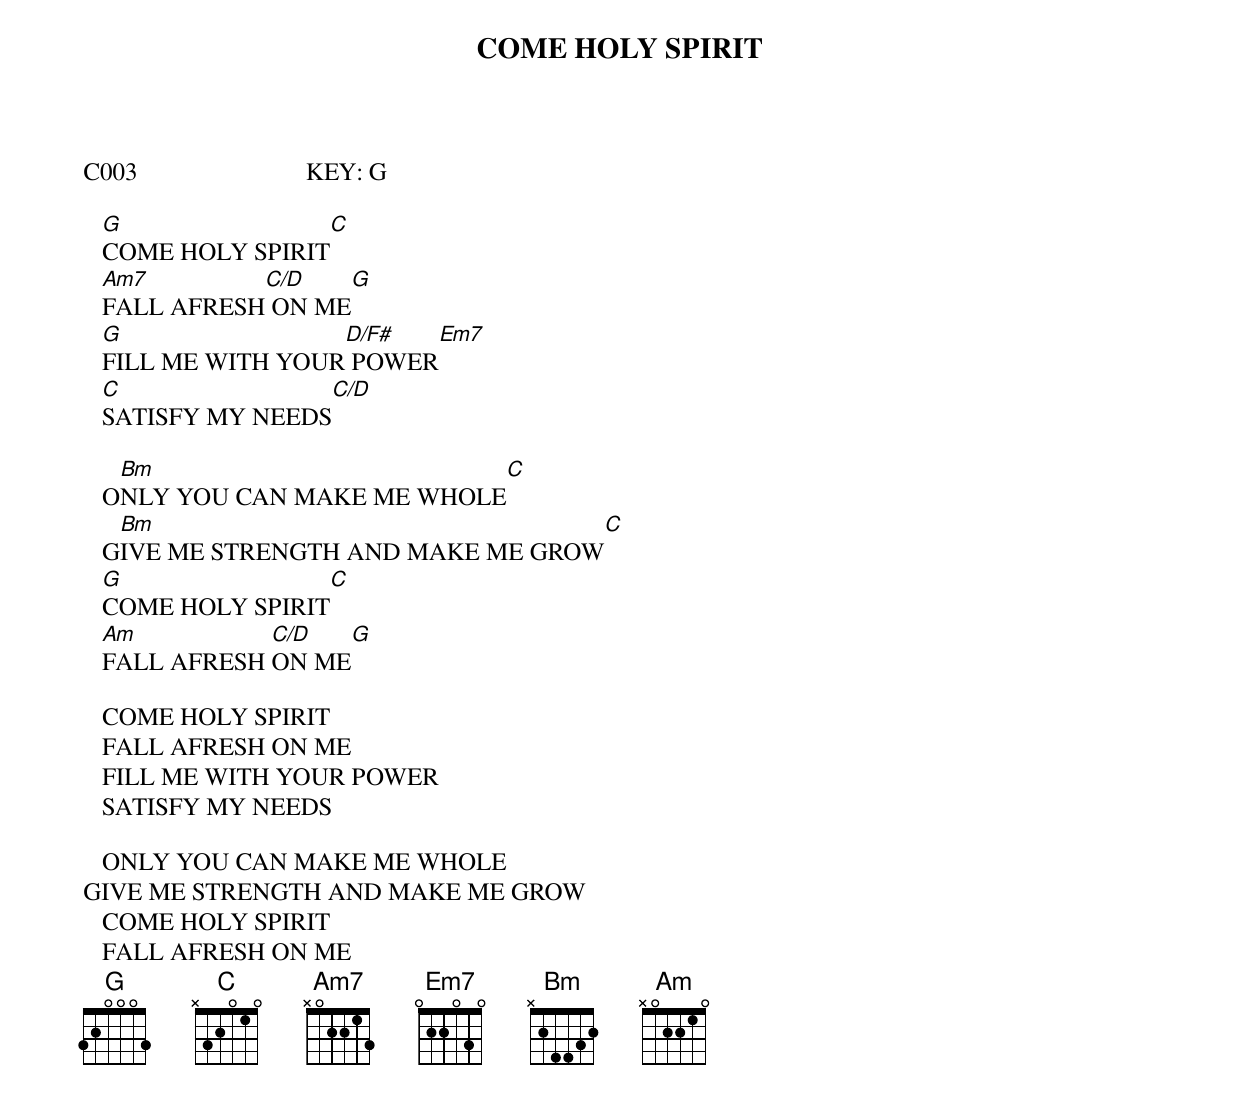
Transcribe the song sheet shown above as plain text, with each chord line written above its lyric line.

COME HOLY SPIRIT
C003                           KEY: G

   G                         C
   COME HOLY SPIRIT
   Am7        C/D        G
   FALL AFRESH ON ME
   G                D/F#              Em7
   FILL ME WITH YOUR POWER
   C                     C/D
   SATISFY MY NEEDS

    Bm                          C
   ONLY YOU CAN MAKE ME WHOLE
    Bm                                        C
   GIVE ME STRENGTH AND MAKE ME GROW
   G                         C
   COME HOLY SPIRIT
   Am          C/D         G
   FALL AFRESH ON ME

   COME HOLY SPIRIT
   FALL AFRESH ON ME
   FILL ME WITH YOUR POWER
   SATISFY MY NEEDS

   ONLY YOU CAN MAKE ME WHOLE
GIVE ME STRENGTH AND MAKE ME GROW
   COME HOLY SPIRIT
   FALL AFRESH ON ME
